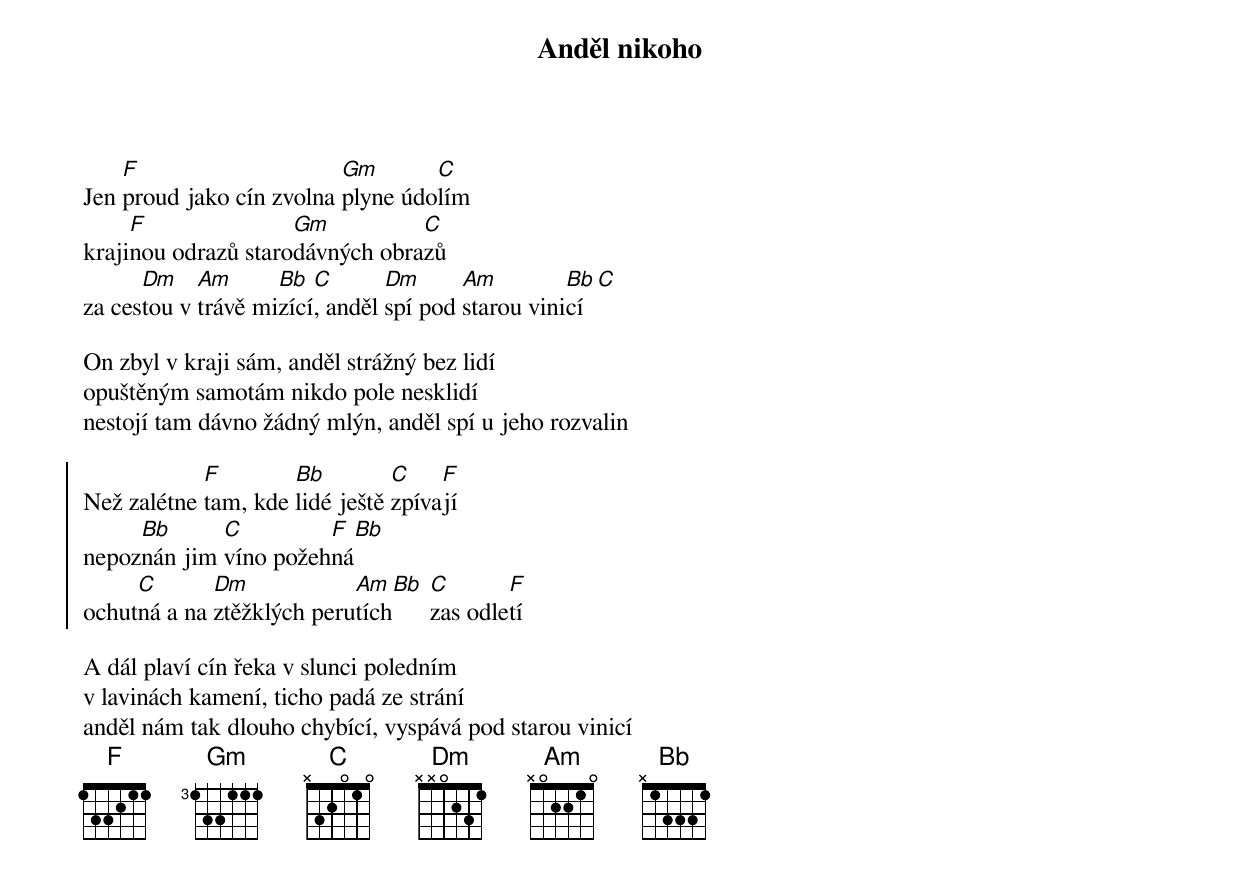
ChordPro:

{title: Anděl nikoho}
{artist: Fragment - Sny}

Jen [F]proud jako cín zvolna [Gm]plyne údo[C]lím
kraji[F]nou odrazů staro[Gm]dávných obra[C]zů
za ces[Dm]tou v [Am]trávě mi[Bb]zící[C], anděl [Dm]spí pod [Am]starou vini[Bb]cí[C]

On zbyl v kraji sám, anděl strážný bez lidí
opuštěným samotám nikdo pole nesklidí
nestojí tam dávno žádný mlýn, anděl spí u jeho rozvalin

{soc}
Než zalétne [F]tam, kde [Bb]lidé ještě [C]zpíva[F]jí
nepoz[Bb]nán jim [C]víno požeh[F]ná[Bb]
ochut[C]ná a na [Dm]ztěžklých peru[Am]tích[Bb] [C]zas odle[F]tí
{eoc}

A dál plaví cín řeka v slunci poledním
v lavinách kamení, ticho padá ze strání
anděl nám tak dlouho chybící, vyspává pod starou vinicí
